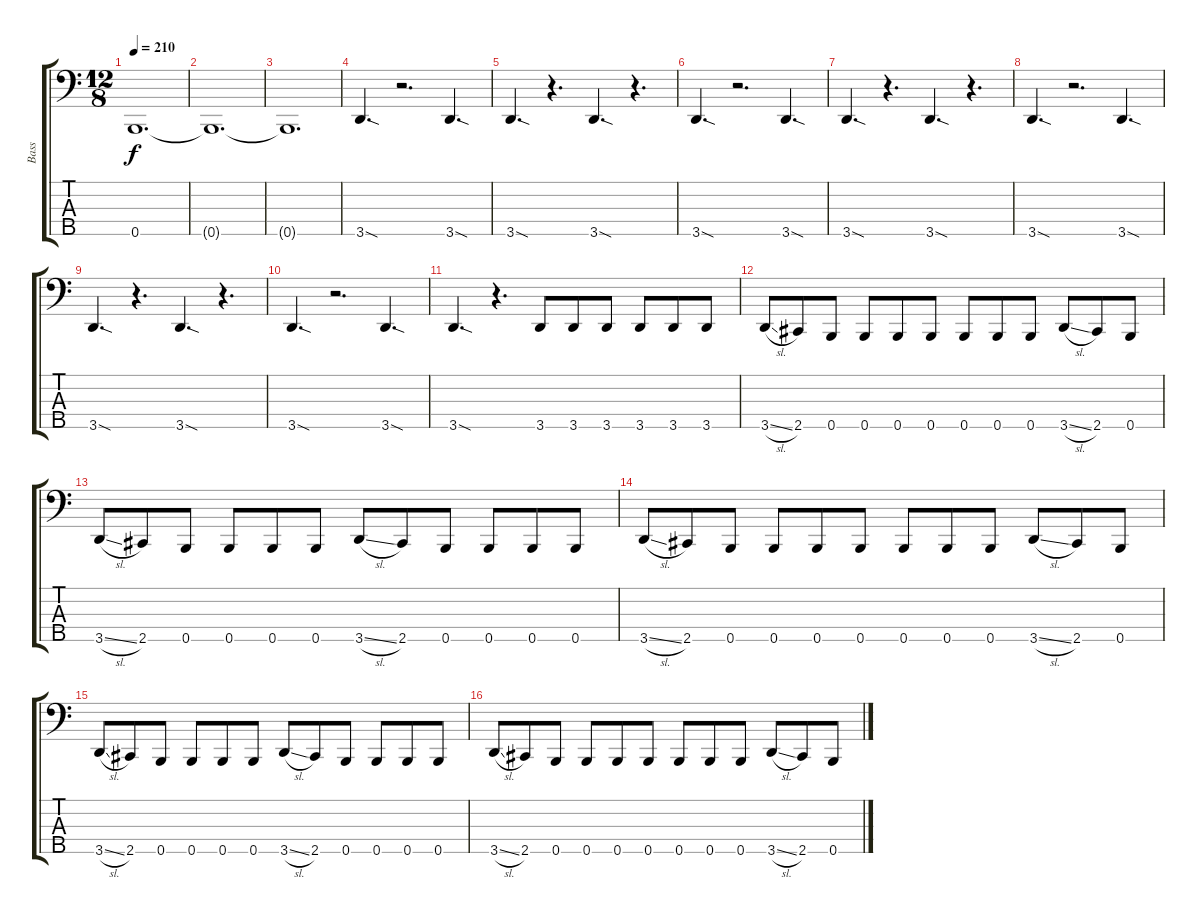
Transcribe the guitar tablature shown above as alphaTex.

\track ("Bass" "Bass") {mute instrument electricbassfinger}
\staff {score tabs}
\tuning (G2 D2 A1 E1 B0) {hide}
\ts (12 8)
\tempo 210
\clef f4
\ks c
0.5{t}.1{d dy f} |
0.5{t}.1{d} |
0.5{t}.1{d} |
3.5{sod}.4{d} r.2{d} 3.5{sod}.4{d} |
3.5{sod}.4{d} r.4{d} 3.5{sod}.4{d} r.4{d} |
3.5{sod}.4{d} r.2{d} 3.5{sod}.4{d} |
3.5{sod}.4{d} r.4{d} 3.5{sod}.4{d} r.4{d} |
3.5{sod}.4{d} r.2{d} 3.5{sod}.4{d} |
3.5{sod}.4{d} r.4{d} 3.5{sod}.4{d} r.4{d} |
3.5{sod}.4{d} r.2{d} 3.5{sod}.4{d} |
3.5{sod}.4{d} r.4{d} 3.5.8 3.5.8 3.5.8 3.5.8 3.5.8 3.5.8 |
3.5{sl}.8 2.5.8 0.5.8 0.5.8 0.5.8 0.5.8 0.5.8 0.5.8 0.5.8 3.5{sl}.8 2.5.8 0.5.8 |
3.5{sl}.8 2.5.8 0.5.8 0.5.8 0.5.8 0.5.8 3.5{sl}.8 2.5.8 0.5.8 0.5.8 0.5.8 0.5.8 |
3.5{sl}.8 2.5.8 0.5.8 0.5.8 0.5.8 0.5.8 0.5.8 0.5.8 0.5.8 3.5{sl}.8 2.5.8 0.5.8 |
3.5{sl}.8 2.5.8 0.5.8 0.5.8 0.5.8 0.5.8 3.5{sl}.8 2.5.8 0.5.8 0.5.8 0.5.8 0.5.8 |
3.5{sl}.8 2.5.8 0.5.8 0.5.8 0.5.8 0.5.8 0.5.8 0.5.8 0.5.8 3.5{sl}.8 2.5.8 0.5.8
